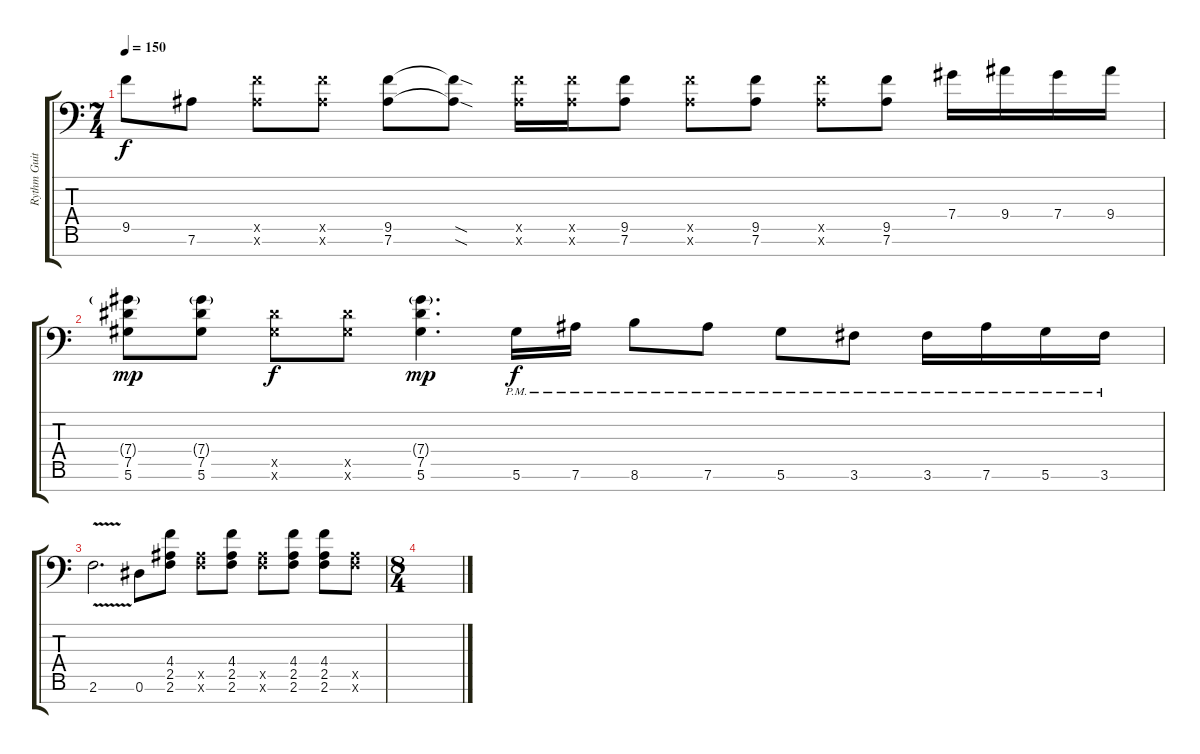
\track ("Rythm Guitar #2" "Rythm Guit") {instrument distortionguitar}
\staff {score tabs}
\tuning (Eb4 Bb3 Gb3 Db3 Ab2 Eb2 Ab1) {hide}
\ts (7 4)
\tempo 150
\clef f4
\ks c
9.5.8{dy f} 7.6.8 (9.5{x} 7.6{x}).8 (9.5{x} 7.6{x}).8 (9.5 7.6).8 (9.5{sod t} 7.6{sod t}).8 (9.5{x} 7.6{x}).16 (9.5{x} 7.6{x}).16 (9.5 7.6).8 (9.5{x} 7.6{x}).8 (9.5 7.6).8 (9.5{x} 7.6{x}).8 (9.5 7.6).8 7.4.16 9.4.16 7.4.16 9.4.16 |
(7.4{g} 7.5 5.6).8{dy mp} (7.4{g} 7.5 5.6).8 (7.5{x} 5.6{x}).8{dy f} (7.5{x} 5.6{x}).8 (7.4{g} 7.5 5.6).4{d dy mp} 5.6{pm}.16{dy f} 7.6{pm}.16 8.6{pm}.8 7.6{pm}.8 5.6{pm}.8 3.6{pm}.8 3.6{pm}.16 7.6{pm}.16 5.6{pm}.16 3.6{pm}.16 |
2.6{v}.2{d} 0.6.8 (4.4 2.5 2.6).8 (2.5{x} 2.6{x}).8 (4.4 2.5 2.6).8 (2.5{x} 2.6{x}).8 (4.4 2.5 2.6).8 (4.4 2.5 2.6).8 (2.5{x} 2.6{x}).8 |
\ts (8 4)
